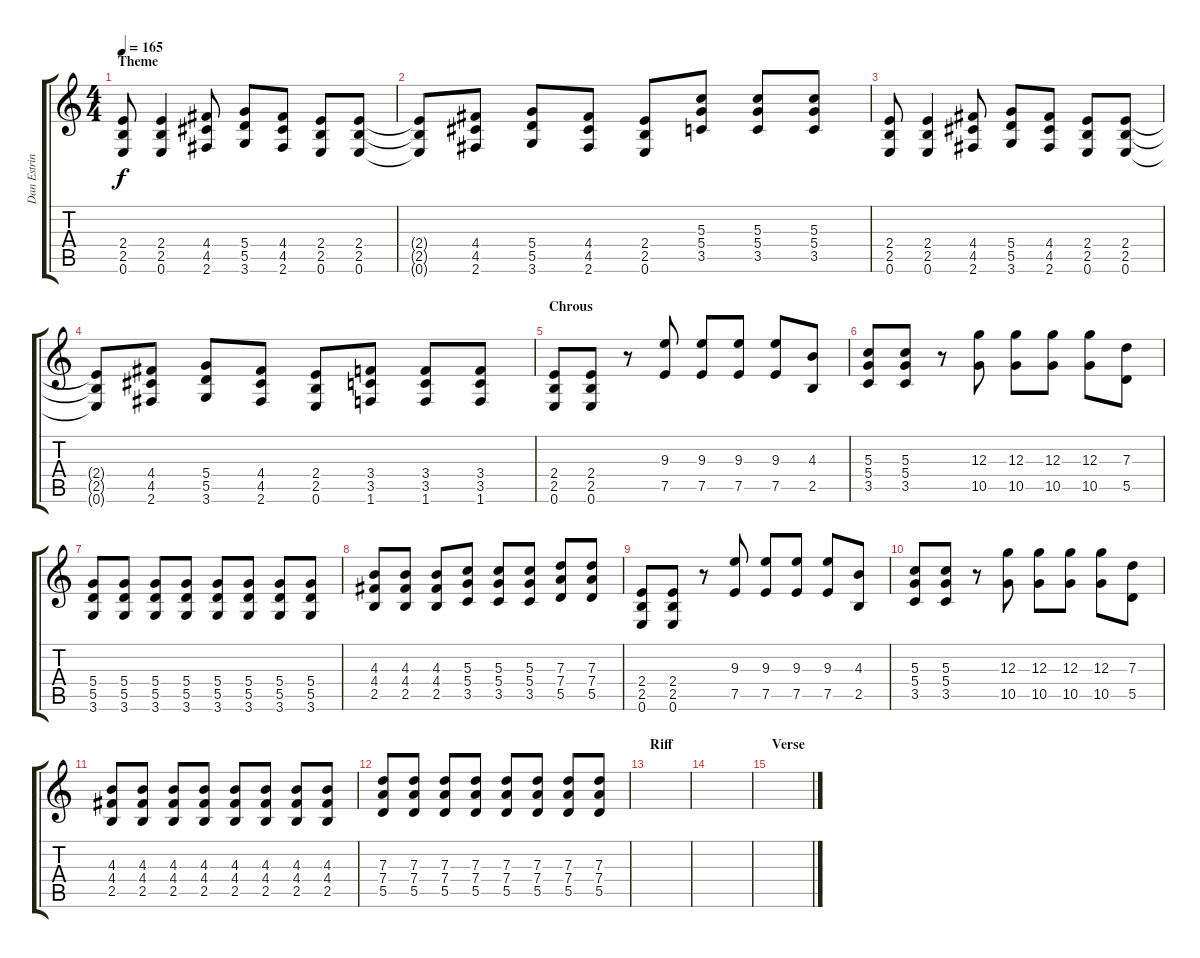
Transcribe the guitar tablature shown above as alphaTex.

\track ("Dan Estrin doubled" "Dan Estrin") {instrument distortionguitar}
\staff {score tabs}
\tuning (E4 B3 G3 D3 A2 E2) {hide}
\ts (4 4)
\section ("" "Theme")
\tempo 165
\clef g2
\ks c
(2.4 2.5 0.6).8{dy f} (2.4 2.5 0.6).4 (4.4 4.5 2.6).8 (5.4 5.5 3.6).8 (4.4 4.5 2.6).8 (2.4 2.5 0.6).8 (2.4 2.5 0.6).8 |
(2.4{t} 2.5{t} 0.6{t}).8 (4.4 4.5 2.6).8 (5.4 5.5 3.6).8 (4.4 4.5 2.6).8 (2.4 2.5 0.6).8 (5.3 5.4 3.5).8 (5.3 5.4 3.5).8 (5.3 5.4 3.5).8 |
(2.4 2.5 0.6).8 (2.4 2.5 0.6).4 (4.4 4.5 2.6).8 (5.4 5.5 3.6).8 (4.4 4.5 2.6).8 (2.4 2.5 0.6).8 (2.4 2.5 0.6).8 |
(2.4{t} 2.5{t} 0.6{t}).8 (4.4 4.5 2.6).8 (5.4 5.5 3.6).8 (4.4 4.5 2.6).8 (2.4 2.5 0.6).8 (3.4 3.5 1.6).8 (3.4 3.5 1.6).8 (3.4 3.5 1.6).8 |
\section ("" "Chrous")
(2.4 2.5 0.6).8 (2.4 2.5 0.6).8 r.8 (9.3 7.5).8 (9.3 7.5).8 (9.3 7.5).8 (9.3 7.5).8 (4.3 2.5).8 |
(5.3 5.4 3.5).8 (5.3 5.4 3.5).8 r.8 (12.3 10.5).8 (12.3 10.5).8 (12.3 10.5).8 (12.3 10.5).8 (7.3 5.5).8 |
(5.4 5.5 3.6).8 (5.4 5.5 3.6).8 (5.4 5.5 3.6).8 (5.4 5.5 3.6).8 (5.4 5.5 3.6).8 (5.4 5.5 3.6).8 (5.4 5.5 3.6).8 (5.4 5.5 3.6).8 |
(4.3 4.4 2.5).8 (4.3 4.4 2.5).8 (4.3 4.4 2.5).8 (5.3 5.4 3.5).8 (5.3 5.4 3.5).8 (5.3 5.4 3.5).8 (7.3 7.4 5.5).8 (7.3 7.4 5.5).8 |
(2.4 2.5 0.6).8 (2.4 2.5 0.6).8 r.8 (9.3 7.5).8 (9.3 7.5).8 (9.3 7.5).8 (9.3 7.5).8 (4.3 2.5).8 |
(5.3 5.4 3.5).8 (5.3 5.4 3.5).8 r.8 (12.3 10.5).8 (12.3 10.5).8 (12.3 10.5).8 (12.3 10.5).8 (7.3 5.5).8 |
(4.3 4.4 2.5).8 (4.3 4.4 2.5).8 (4.3 4.4 2.5).8 (4.3 4.4 2.5).8 (4.3 4.4 2.5).8 (4.3 4.4 2.5).8 (4.3 4.4 2.5).8 (4.3 4.4 2.5).8 |
(7.3 7.4 5.5).8 (7.3 7.4 5.5).8 (7.3 7.4 5.5).8 (7.3 7.4 5.5).8 (7.3 7.4 5.5).8 (7.3 7.4 5.5).8 (7.3 7.4 5.5).8 (7.3 7.4 5.5).8 |
\section ("" "Riff")
|
|
\section ("" "Verse")
